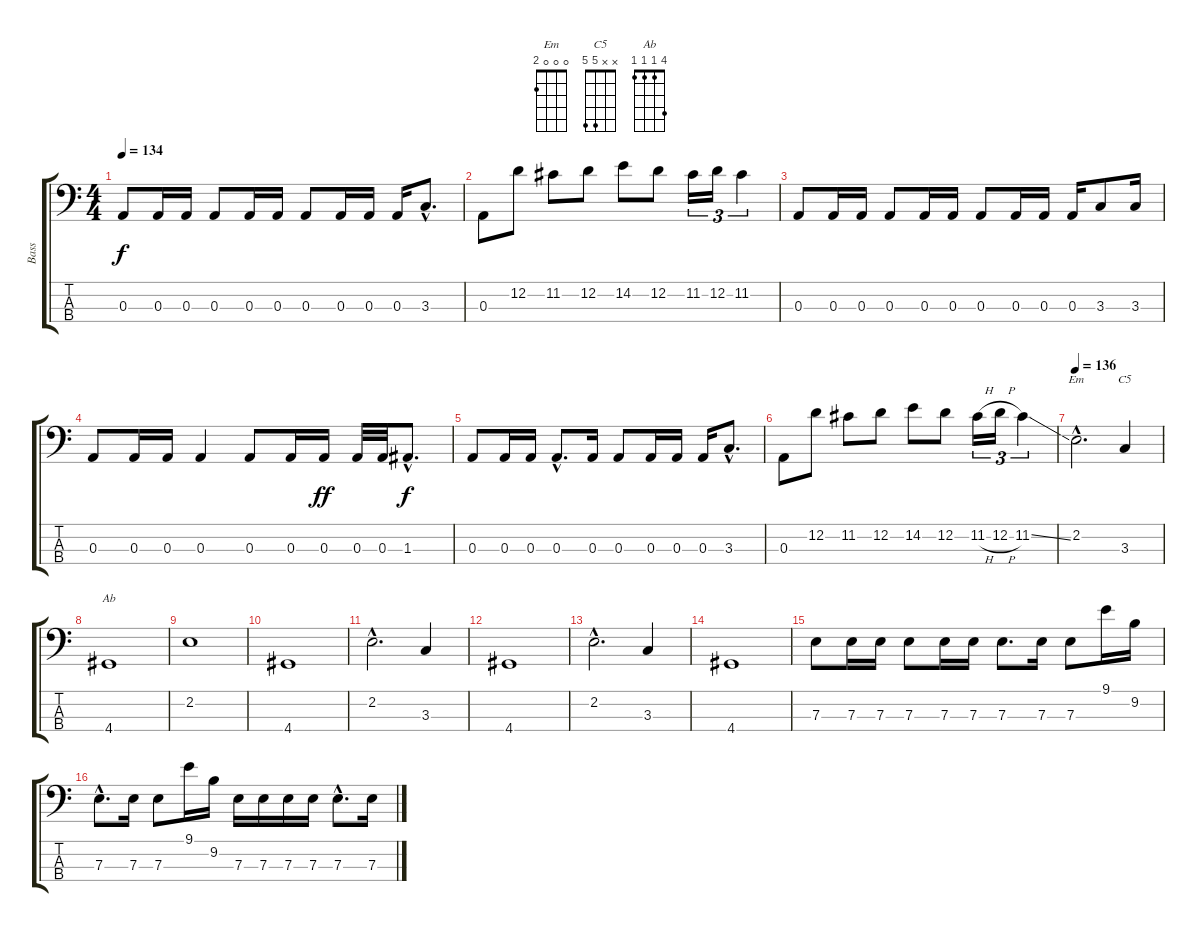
\track ("Bass" "Bass") {instrument electricbassfinger}
\staff {score tabs}
\tuning (G2 D2 A1 E1) {hide}
\chord ("Em" 0 0 0 2)
\chord ("C5" x x 5 5)
\chord ("Ab" 4 1 1 1)
\ts (4 4)
\tempo 134
\clef f4
\ks c
0.3.8{dy f} 0.3.16 0.3.16 0.3.8 0.3.16 0.3.16 0.3.8 0.3.16 0.3.16 0.3.16 3.3{hac}.8{d} |
0.3.8 12.2.8 11.2.8 12.2.8 14.2.8 12.2.8 11.2.16{tu (3 2)} 12.2.16{tu (3 2)} 11.2.4{tu (3 2)} |
0.3.8 0.3.16 0.3.16 0.3.8 0.3.16 0.3.16 0.3.8 0.3.16 0.3.16 0.3.16 3.3.8 3.3.16 |
0.3.8 0.3.16 0.3.16 0.3.4 0.3.8 0.3.16 0.3.16{dy ff} 0.3.32 0.3.32 1.3{hac}.8{d dy f} |
0.3.8 0.3.16 0.3.16 0.3{hac}.8{d} 0.3.16 0.3.8 0.3.16 0.3.16 0.3.16 3.3{hac}.8{d} |
0.3.8 12.2.8 11.2.8 12.2.8 14.2.8 12.2.8 11.2{h}.16{tu (3 2)} 12.2{h}.16{tu (3 2)} 11.2{ss}.4{tu (3 2)} |
\tempo 136
2.2{hac}.2{d ch "Em"} 3.3.4{ch "C5"} |
4.4.1{ch "Ab"} |
2.2.1 |
4.4.1 |
2.2{hac}.2{d} 3.3.4 |
4.4.1 |
2.2{hac}.2{d} 3.3.4 |
4.4.1 |
7.3.8 7.3.16 7.3.16 7.3.8 7.3.16 7.3.16 7.3.8{d} 7.3.16 7.3.8 9.1.16 9.2.16 |
7.3{hac}.8{d} 7.3.16 7.3.8 9.1.16 9.2.16 7.3.16 7.3.16 7.3.16 7.3.16 7.3{hac}.8{d} 7.3{ss}.16
